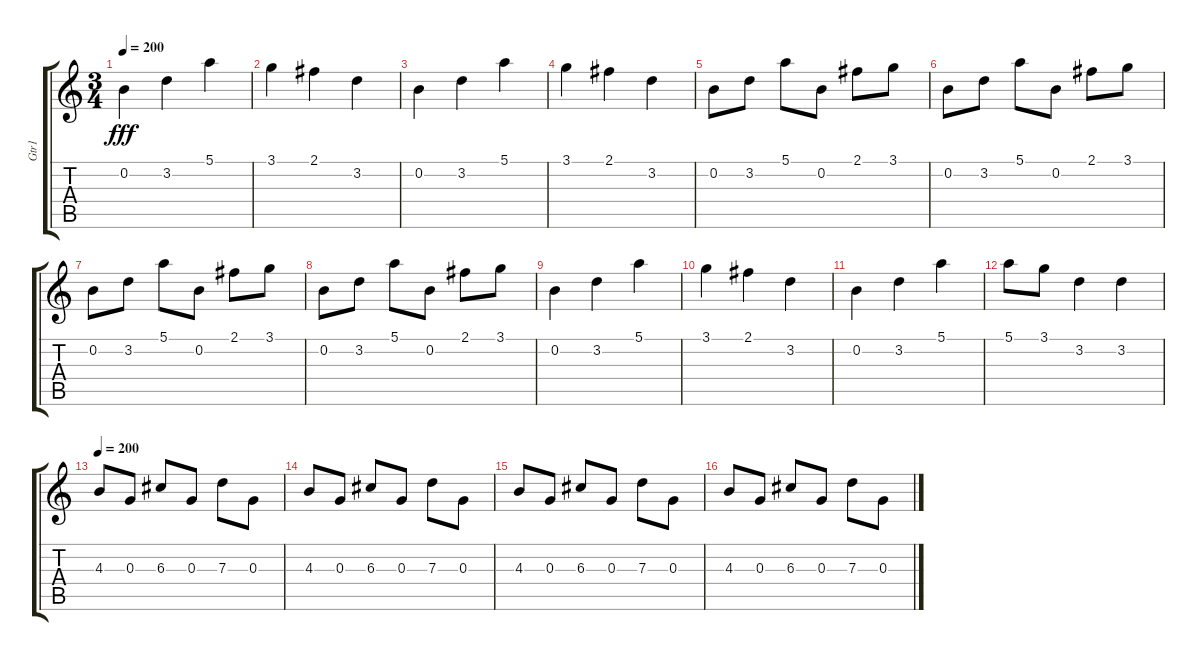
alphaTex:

\track ("Gtr1" "Gtr1") {instrument electricguitarjazz}
\staff {score tabs}
\tuning (E4 B3 G3 D3 A2 D2) {hide}
\ts (3 4)
\tempo 200
\clef g2
\ks c
0.2.4{dy fff} 3.2.4 5.1.4 |
3.1.4 2.1.4 3.2.4 |
0.2.4 3.2.4 5.1.4 |
3.1.4 2.1.4 3.2.4 |
0.2.8 3.2.8 5.1.8 0.2.8 2.1.8 3.1.8 |
0.2.8 3.2.8 5.1.8 0.2.8 2.1.8 3.1.8 |
0.2.8 3.2.8 5.1.8 0.2.8 2.1.8 3.1.8 |
0.2.8 3.2.8 5.1.8 0.2.8 2.1.8 3.1.8 |
0.2.4 3.2.4 5.1.4 |
3.1.4 2.1.4 3.2.4 |
0.2.4 3.2.4 5.1.4 |
5.1.8 3.1.8 3.2.4 3.2.4 |
\tempo 200
4.3.8{instrument distortionguitar} 0.3.8 6.3.8 0.3.8 7.3.8 0.3.8 |
4.3.8 0.3.8 6.3.8 0.3.8 7.3.8 0.3.8 |
4.3.8 0.3.8 6.3.8 0.3.8 7.3.8 0.3.8 |
4.3.8 0.3.8 6.3.8 0.3.8 7.3.8 0.3.8
